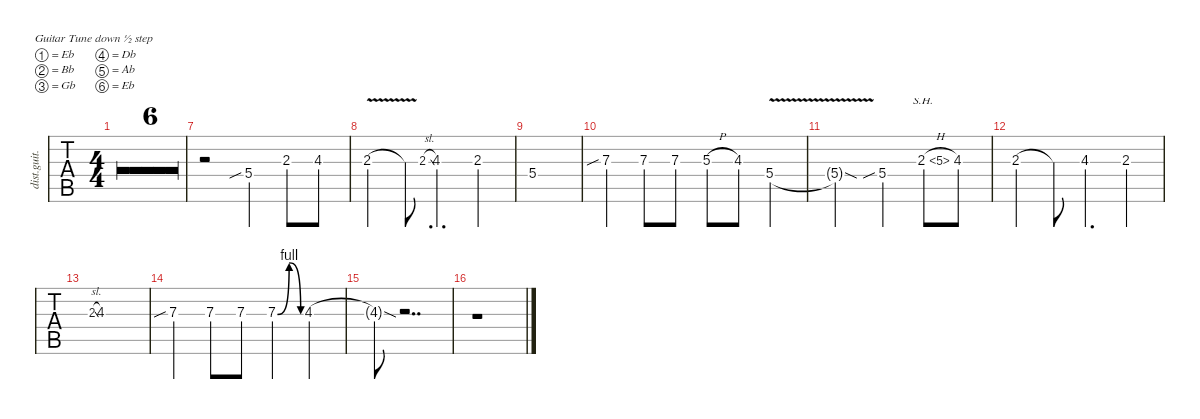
\defaultSystemsLayout 4
\hideDynamics
\bracketExtendMode nobrackets
\otherSystemsTrackNameOrientation horizontal
\track ("Lead Guitar 2" "dist.guit.") {multiBarRest instrument distortionguitar}
\staff {tabs}
\tuning (Eb4 Bb3 Gb3 Db3 Ab2 Eb2)
\ts (4 4)
\tempo 148
\clef g2
\ks eminor
r.1{dy mf} |
r.1 |
r.1 |
r.1 |
r.1 |
r.1 |
r.2 5.4{sib acc #}.4 2.3{acc #}.8 4.3{acc #}.8 |
2.3{v acc #}.4 2.3{t acc #}.8 2.3{sl acc #}.8{d gr} 4.3{acc #}.4{d} 2.3{acc #}.4 |
5.4{acc #}.1 |
7.3{sib acc #}.4 7.3{acc #}.8 7.3{acc #}.8 5.3{h acc forcenatural}.8 4.3{acc #}.8 5.4{v acc #}.4 |
5.4{sod t acc #}.2 5.4{sib acc #}.4 2.3{sh 3 h acc #}.8 4.3{acc #}.8 |
2.3{acc #}.4 2.3{t acc #}.8 4.3{acc #}.4{d} 2.3{acc #}.4 |
2.3{sl acc #}.8{gr onbeat} 4.3{acc #}.1 |
7.3{sib acc #}.4 7.3{acc #}.8 7.3{acc #}.8 7.3{be (bendrelease 0 0 22.2 4 30.599999999999998 4 42.6 0) acc #}.4 4.3{acc #}.4 |
4.3{sod t acc #}.8 r.2{dd} |
r.1
